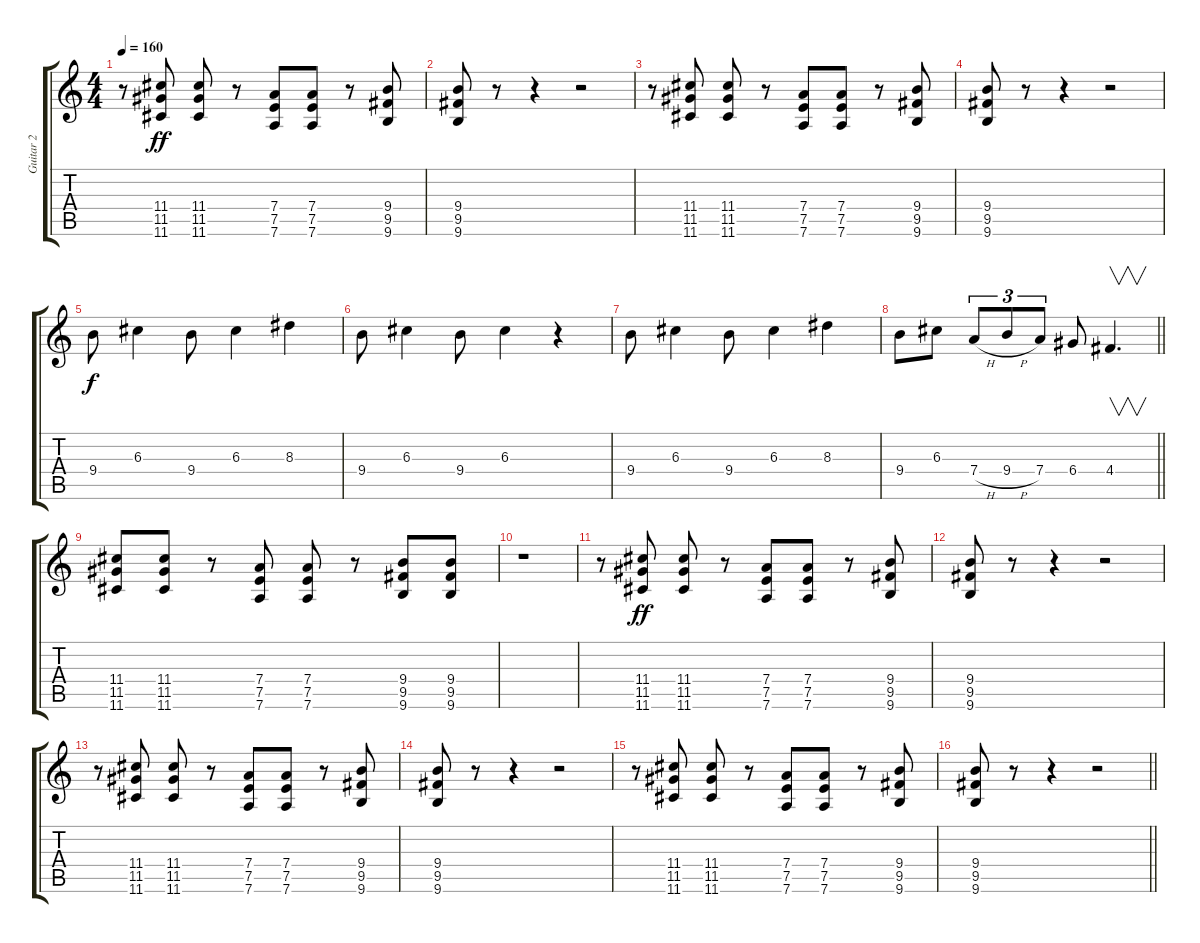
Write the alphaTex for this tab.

\track ("Guitar 2" "Guitar 2") {instrument distortionguitar}
\staff {score tabs}
\tuning (E4 B3 G3 D3 A2 D2) {hide}
\ts (4 4)
\tempo 160
\clef g2
\ks c
r.8{dy ff} (11.4 11.5 11.6).8 (11.4 11.5 11.6).8 r.8 (7.4 7.5 7.6).8 (7.4 7.5 7.6).8 r.8 (9.4 9.5 9.6).8 |
(9.4 9.5 9.6).8 r.8 r.4 r.2 |
r.8 (11.4 11.5 11.6).8 (11.4 11.5 11.6).8 r.8 (7.4 7.5 7.6).8 (7.4 7.5 7.6).8 r.8 (9.4 9.5 9.6).8 |
(9.4 9.5 9.6).8 r.8 r.4 r.2 |
9.4.8{dy f} 6.3.4 9.4.8 6.3.4 8.3.4 |
9.4.8 6.3.4 9.4.8 6.3.4 r.4 |
9.4.8 6.3.4 9.4.8 6.3.4 8.3.4 |
\barLineRight lightlight
9.4.8 6.3.8 7.4{h}.8{tu (3 2)} 9.4{h}.8{tu (3 2)} 7.4.8{tu (3 2)} 6.4.8 4.4.4{v d} |
(11.4 11.5 11.6).8 (11.4 11.5 11.6).8 r.8 (7.4 7.5 7.6).8 (7.4 7.5 7.6).8 r.8 (9.4 9.5 9.6).8 (9.4 9.5 9.6).8 |
r.1 |
r.8 (11.4 11.5 11.6).8{dy ff} (11.4 11.5 11.6).8 r.8 (7.4 7.5 7.6).8 (7.4 7.5 7.6).8 r.8 (9.4 9.5 9.6).8 |
(9.4 9.5 9.6).8 r.8 r.4 r.2 |
r.8 (11.4 11.5 11.6).8 (11.4 11.5 11.6).8 r.8 (7.4 7.5 7.6).8 (7.4 7.5 7.6).8 r.8 (9.4 9.5 9.6).8 |
(9.4 9.5 9.6).8 r.8 r.4 r.2 |
r.8 (11.4 11.5 11.6).8 (11.4 11.5 11.6).8 r.8 (7.4 7.5 7.6).8 (7.4 7.5 7.6).8 r.8 (9.4 9.5 9.6).8 |
\barLineRight lightlight
(9.4 9.5 9.6).8 r.8 r.4 r.2
